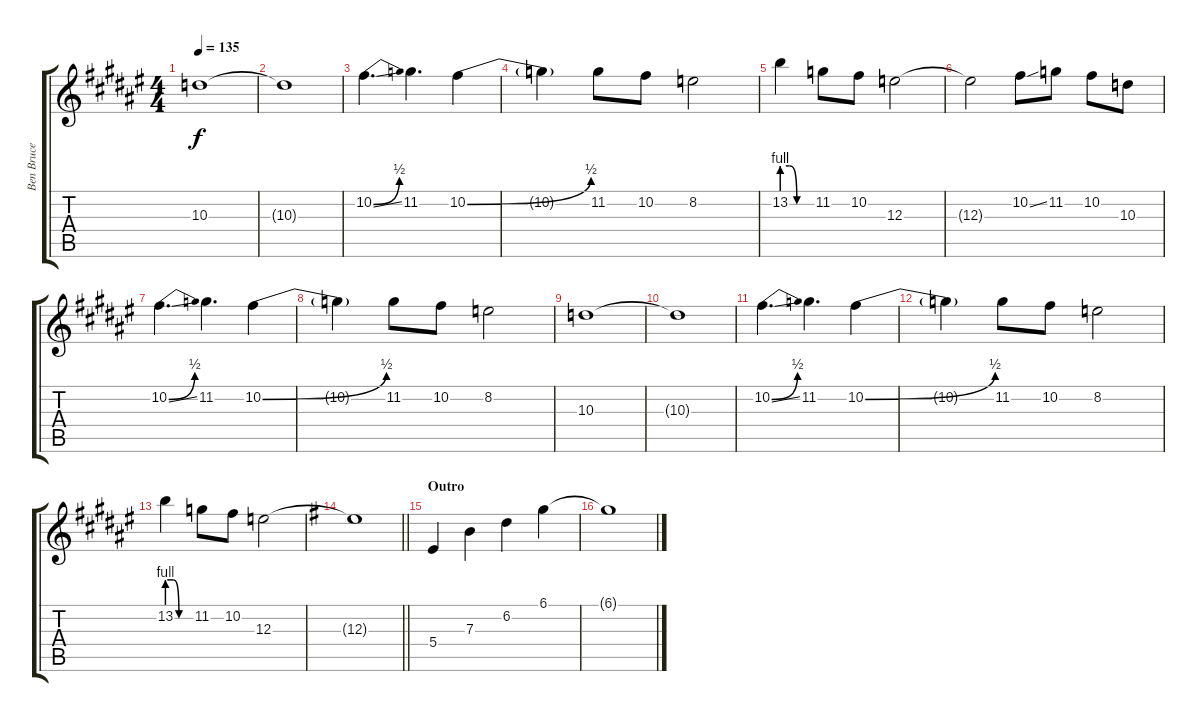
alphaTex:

\track ("Ben Bruce" "Ben Bruce") {instrument distortionguitar}
\staff {score tabs}
\tuning (Db4 Ab3 E3 B2 Gb2 B1) {hide}
\ts (4 4)
\tempo 135
\clef g2
\ks d#minor
10.3.1{dy f} |
10.3{t}.1 |
10.2{be (bend 0 0 60 2) ss}.4{d} 11.2.4{d} 10.2{be (bend 0 0 60 2)}.4 |
10.2{t}.4 11.2.8 10.2.8 8.2.2 |
13.2{be (custom 0 4 15 4 30 0 60 0)}.4 11.2.8 10.2.8 12.3.2 |
12.3{t}.2 10.2{ss}.8 11.2.8 10.2.8 10.3.8 |
10.2{be (bend 0 0 60 2) ss}.4{d} 11.2.4{d} 10.2{be (bend 0 0 60 2)}.4 |
10.2{t}.4 11.2.8 10.2.8 8.2.2 |
10.3.1 |
10.3{t}.1 |
10.2{be (bend 0 0 60 2) ss}.4{d} 11.2.4{d} 10.2{be (bend 0 0 60 2)}.4 |
10.2{t}.4 11.2.8 10.2.8 8.2.2 |
13.2{be (custom 0 4 15 4 30 0 60 0)}.4 11.2.8 10.2.8 12.3.2 |
\barLineRight lightlight
\ks eminor
12.3{t}.1 |
\section ("" "Outro")
5.4.4 7.3.4 6.2.4 6.1.4 |
6.1{t}.1
